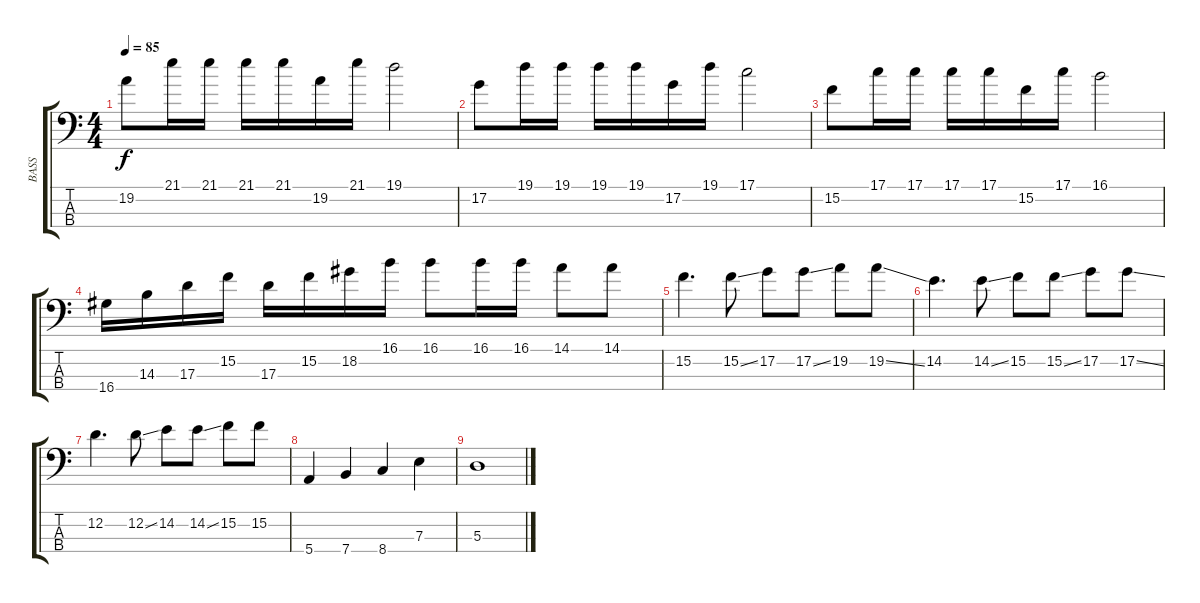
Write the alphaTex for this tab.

\track ("BASS" "BASS") {instrument electricbassfinger}
\staff {score tabs}
\tuning (G2 D2 A1 E1) {hide}
\ts (4 4)
\tempo 85
\clef f4
\ks c
19.2.8{dy f} 21.1.16 21.1.16 21.1.16 21.1.16 19.2.16 21.1.16 19.1.2 |
17.2.8 19.1.16 19.1.16 19.1.16 19.1.16 17.2.16 19.1.16 17.1.2 |
15.2.8 17.1.16 17.1.16 17.1.16 17.1.16 15.2.16 17.1.16 16.1.2 |
16.4.16 14.3.16 17.3.16 15.2.16 17.3.16 15.2.16 18.2.16 16.1.16 16.1.8 16.1.16 16.1.16 14.1.8 14.1.8 |
15.2.4{d} 15.2{ss}.8 17.2.8 17.2{ss}.8 19.2.8 19.2{ss}.8 |
14.2.4{d} 14.2{ss}.8 15.2.8 15.2{ss}.8 17.2.8 17.2{ss}.8 |
12.2.4{d} 12.2{ss}.8 14.2.8 14.2{ss}.8 15.2.8 15.2.8 |
5.4.4 7.4.4 8.4.4 7.3.4 |
5.3.1
